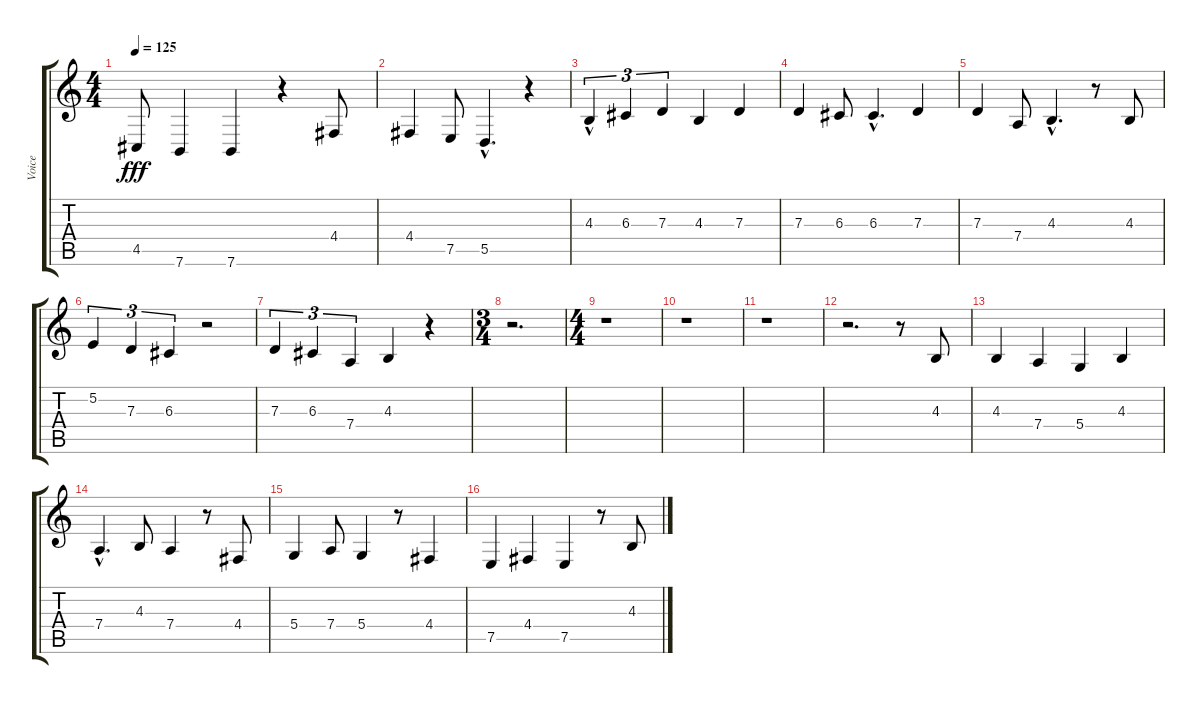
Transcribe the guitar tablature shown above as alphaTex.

\track ("Voice" "Voice") {instrument shakuhachi}
\staff {score tabs}
\tuning (E4 B3 G3 D3 A2 E2) {hide}
\ts (4 4)
\tempo 125
\clef g2
\ks c
4.5.8{dy fff} 7.6.4 7.6.4 r.4 4.4.8 |
4.4.4 7.5.8 5.5{hac}.4{d} r.4 |
4.3{hac}.4{tu (3 2)} 6.3.4{tu (3 2)} 7.3.4{tu (3 2)} 4.3.4 7.3.4 |
7.3.4 6.3.8 6.3{hac}.4{d} 7.3.4 |
7.3.4 7.4.8 4.3{hac}.4{d} r.8 4.3.8 |
5.2.4{tu (3 2)} 7.3.4{tu (3 2)} 6.3.4{tu (3 2)} r.2 |
7.3.4{tu (3 2)} 6.3.4{tu (3 2)} 7.4.4{tu (3 2)} 4.3.4 r.4 |
\ts (3 4)
r.2{d} |
\ts (4 4)
r.1 |
r.1 |
r.1 |
r.2{d} r.8 4.3.8 |
4.3.4 7.4.4 5.4.4 4.3.4 |
7.4{hac}.4{d} 4.3.8 7.4.4 r.8 4.4.8 |
5.4.4 7.4.8 5.4.4 r.8 4.4.4 |
7.5.4 4.4.4 7.5.4 r.8 4.3.8
